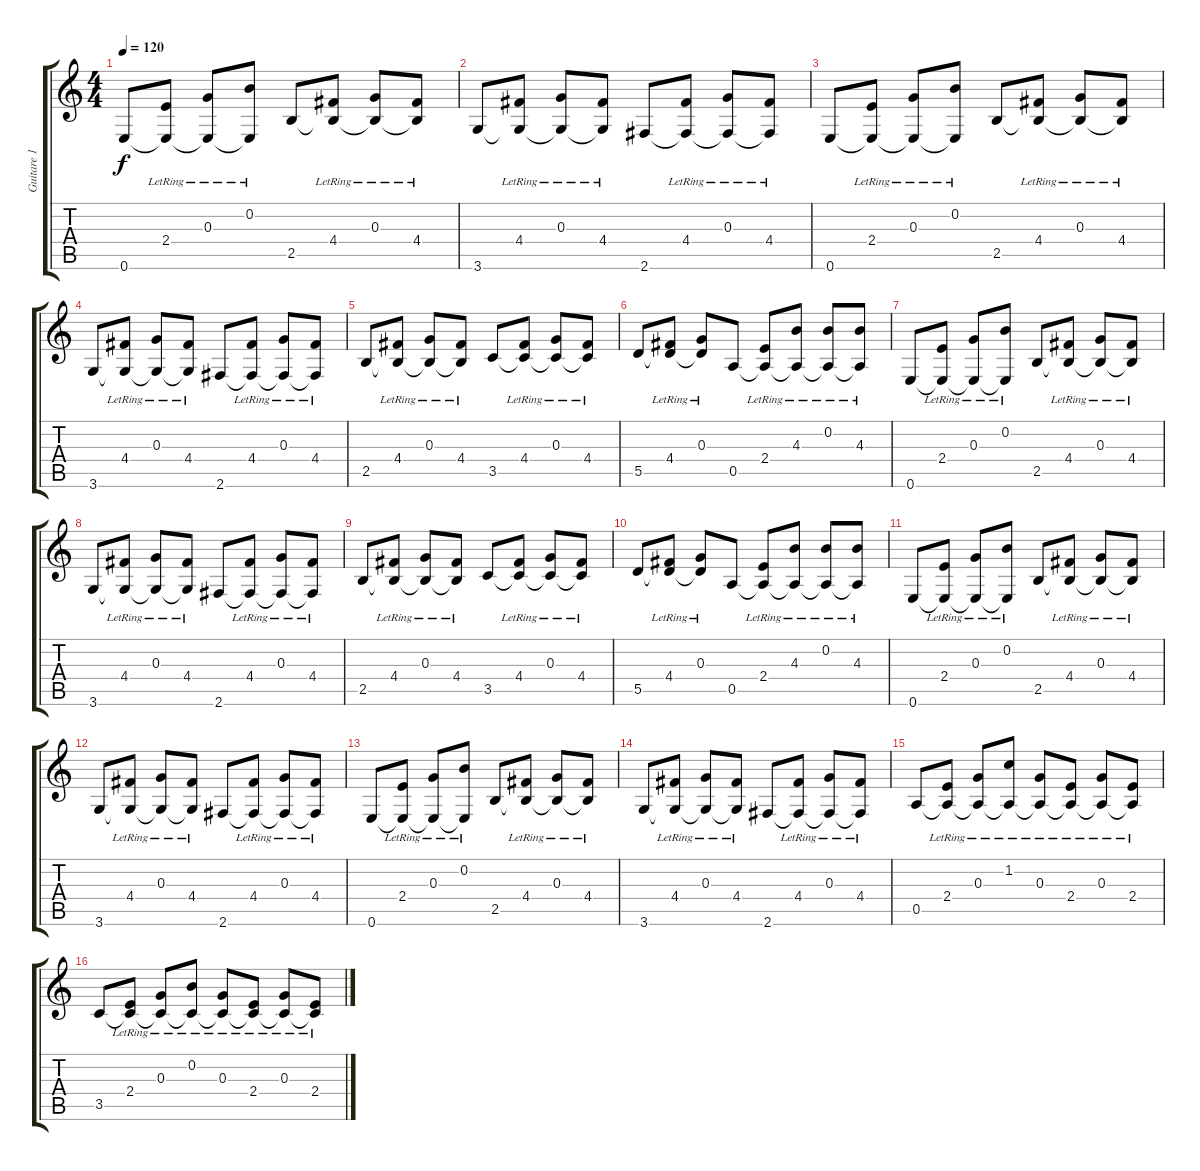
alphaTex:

\track ("Guitare 1 - Tom" "Guitare 1 ") {instrument acousticguitarsteel}
\staff {score tabs}
\tuning (E4 B3 G3 D3 A2 E2) {hide}
\ts (4 4)
\tempo 120
\clef g2
\ks c
0.6.8{dy f} (2.4{lr} 0.6{t}).8 (0.3{lr} 0.6{t}).8 (0.2{lr} 0.6{t}).8 2.5.8 (4.4{lr} 2.5{t}).8 (0.3{lr} 2.5{t}).8 (4.4{lr} 2.5{t}).8 |
3.6.8 (4.4{lr} 3.6{t}).8 (0.3{lr} 3.6{t}).8 (4.4{lr} 3.6{t}).8 2.6.8 (4.4{lr} 2.6{t}).8 (0.3{lr} 2.6{t}).8 (4.4{lr} 2.6{t}).8 |
0.6.8{volume 7} (2.4{lr} 0.6{t}).8 (0.3{lr} 0.6{t}).8 (0.2{lr} 0.6{t}).8 2.5.8 (4.4{lr} 2.5{t}).8 (0.3{lr} 2.5{t}).8 (4.4{lr} 2.5{t}).8 |
3.6.8 (4.4{lr} 3.6{t}).8 (0.3{lr} 3.6{t}).8 (4.4{lr} 3.6{t}).8 2.6.8 (4.4{lr} 2.6{t}).8 (0.3{lr} 2.6{t}).8 (4.4{lr} 2.6{t}).8 |
2.5.8 (4.4{lr} 2.5{t}).8 (0.3{lr} 2.5{t}).8 (4.4{lr} 2.5{t}).8 3.5.8 (4.4{lr} 3.5{t}).8 (0.3{lr} 3.5{t}).8 (4.4{lr} 3.5{t}).8 |
5.5.8 (4.4{lr} 5.5{t}).8 (0.3{lr} 5.5{t}).8 0.5.8 (2.4{lr} 0.5{t}).8 (4.3{lr} 0.5{t}).8 (0.2{lr} 0.5{t}).8 (4.3{lr} 0.5{t}).8 |
0.6.8 (2.4{lr} 0.6{t}).8 (0.3{lr} 0.6{t}).8 (0.2{lr} 0.6{t}).8 2.5.8 (4.4{lr} 2.5{t}).8 (0.3{lr} 2.5{t}).8 (4.4{lr} 2.5{t}).8 |
3.6.8 (4.4{lr} 3.6{t}).8 (0.3{lr} 3.6{t}).8 (4.4{lr} 3.6{t}).8 2.6.8 (4.4{lr} 2.6{t}).8 (0.3{lr} 2.6{t}).8 (4.4{lr} 2.6{t}).8 |
2.5.8 (4.4{lr} 2.5{t}).8 (0.3{lr} 2.5{t}).8 (4.4{lr} 2.5{t}).8 3.5.8 (4.4{lr} 3.5{t}).8 (0.3{lr} 3.5{t}).8 (4.4{lr} 3.5{t}).8 |
5.5.8 (4.4{lr} 5.5{t}).8 (0.3{lr} 5.5{t}).8 0.5.8 (2.4{lr} 0.5{t}).8 (4.3{lr} 0.5{t}).8 (0.2{lr} 0.5{t}).8 (4.3{lr} 0.5{t}).8 |
0.6.8 (2.4{lr} 0.6{t}).8 (0.3{lr} 0.6{t}).8 (0.2{lr} 0.6{t}).8 2.5.8 (4.4{lr} 2.5{t}).8 (0.3{lr} 2.5{t}).8 (4.4{lr} 2.5{t}).8 |
3.6.8 (4.4{lr} 3.6{t}).8 (0.3{lr} 3.6{t}).8 (4.4{lr} 3.6{t}).8 2.6.8 (4.4{lr} 2.6{t}).8 (0.3{lr} 2.6{t}).8 (4.4{lr} 2.6{t}).8 |
0.6.8 (2.4{lr} 0.6{t}).8 (0.3{lr} 0.6{t}).8 (0.2{lr} 0.6{t}).8 2.5.8 (4.4{lr} 2.5{t}).8 (0.3{lr} 2.5{t}).8 (4.4{lr} 2.5{t}).8 |
3.6.8 (4.4{lr} 3.6{t}).8 (0.3{lr} 3.6{t}).8 (4.4{lr} 3.6{t}).8 2.6.8 (4.4{lr} 2.6{t}).8 (0.3{lr} 2.6{t}).8 (4.4{lr} 2.6{t}).8 |
0.5.8 (2.4{lr} 0.5{t}).8 (0.3{lr} 0.5{t}).8 (1.2{lr} 0.5{t}).8 (0.3{lr} 0.5{t}).8 (2.4{lr} 0.5{t}).8 (0.3{lr} 0.5{t}).8 (2.4{lr} 0.5{t}).8 |
3.5.8 (2.4{lr} 3.5{t}).8 (0.3{lr} 3.5{t}).8 (0.2{lr} 3.5{t}).8 (0.3{lr} 3.5{t}).8 (2.4{lr} 3.5{t}).8 (0.3{lr} 3.5{t}).8 (2.4{lr} 3.5{t}).8
